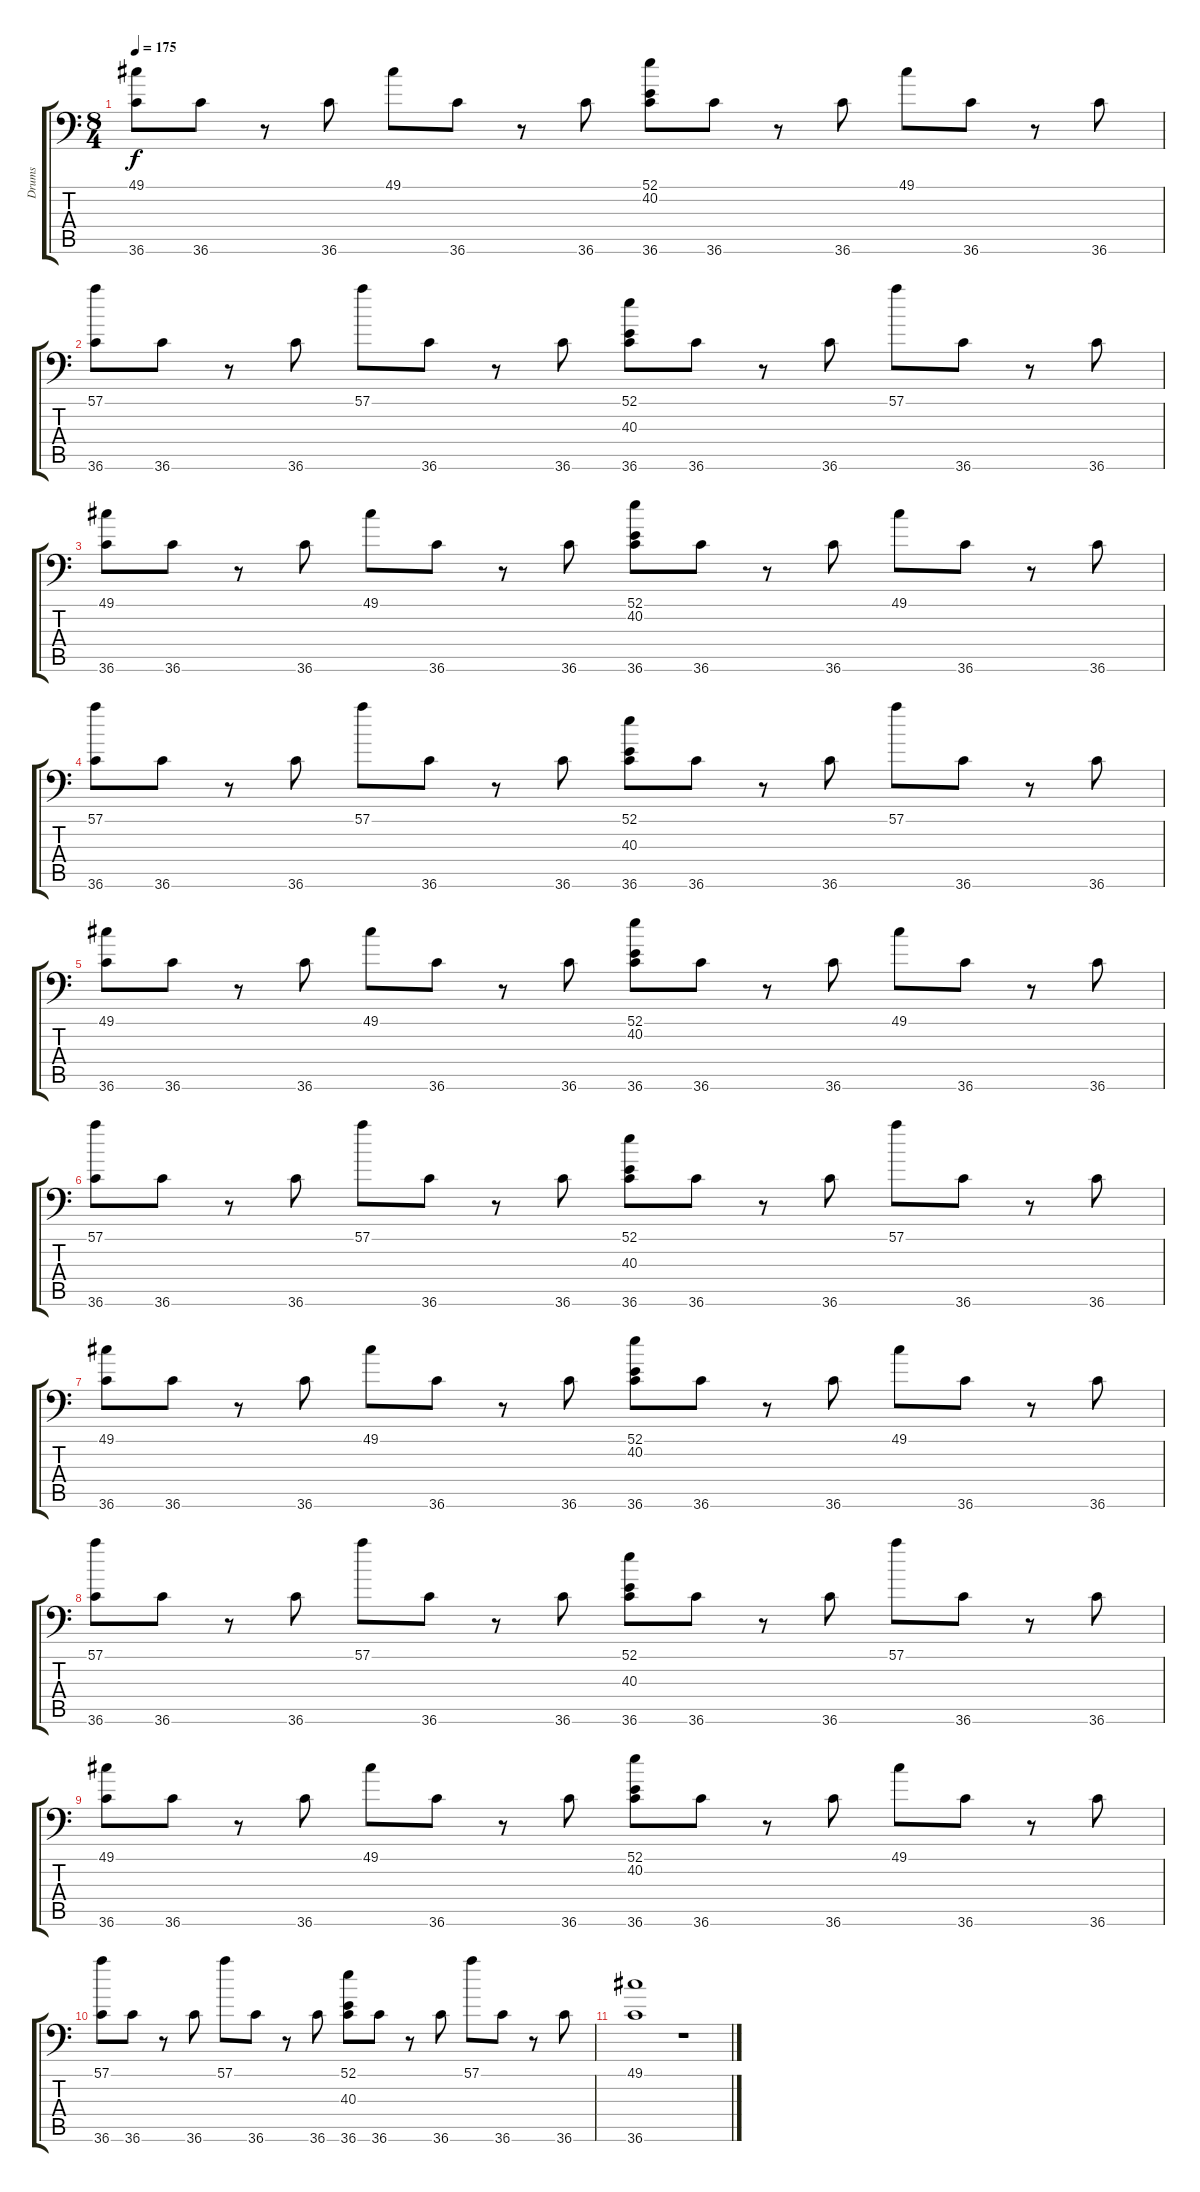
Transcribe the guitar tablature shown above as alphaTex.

\track ("Drums" "Drums") {instrument acousticgrandpiano}
\staff {score tabs}
\tuning (C-1 C-1 C-1 C-1 C-1 C-1) {hide}
\ts (8 4)
\tempo 175
\clef f4
\ks c
(49.1 36.6).8{dy f} 36.6.8 r.8 36.6.8 49.1.8 36.6.8 r.8 36.6.8 (52.1 40.2 36.6).8 36.6.8 r.8 36.6.8 49.1.8 36.6.8 r.8 36.6.8 |
(57.1 36.6).8 36.6.8 r.8 36.6.8 57.1.8 36.6.8 r.8 36.6.8 (52.1 40.3 36.6).8 36.6.8 r.8 36.6.8 57.1.8 36.6.8 r.8 36.6.8 |
(49.1 36.6).8 36.6.8 r.8 36.6.8 49.1.8 36.6.8 r.8 36.6.8 (52.1 40.2 36.6).8 36.6.8 r.8 36.6.8 49.1.8 36.6.8 r.8 36.6.8 |
(57.1 36.6).8 36.6.8 r.8 36.6.8 57.1.8 36.6.8 r.8 36.6.8 (52.1 40.3 36.6).8 36.6.8 r.8 36.6.8 57.1.8 36.6.8 r.8 36.6.8 |
(49.1 36.6).8 36.6.8 r.8 36.6.8 49.1.8 36.6.8 r.8 36.6.8 (52.1 40.2 36.6).8 36.6.8 r.8 36.6.8 49.1.8 36.6.8 r.8 36.6.8 |
(57.1 36.6).8 36.6.8 r.8 36.6.8 57.1.8 36.6.8 r.8 36.6.8 (52.1 40.3 36.6).8 36.6.8 r.8 36.6.8 57.1.8 36.6.8 r.8 36.6.8 |
(49.1 36.6).8 36.6.8 r.8 36.6.8 49.1.8 36.6.8 r.8 36.6.8 (52.1 40.2 36.6).8 36.6.8 r.8 36.6.8 49.1.8 36.6.8 r.8 36.6.8 |
(57.1 36.6).8 36.6.8 r.8 36.6.8 57.1.8 36.6.8 r.8 36.6.8 (52.1 40.3 36.6).8 36.6.8 r.8 36.6.8 57.1.8 36.6.8 r.8 36.6.8 |
(49.1 36.6).8 36.6.8 r.8 36.6.8 49.1.8 36.6.8 r.8 36.6.8 (52.1 40.2 36.6).8 36.6.8 r.8 36.6.8 49.1.8 36.6.8 r.8 36.6.8 |
(57.1 36.6).8 36.6.8 r.8 36.6.8 57.1.8 36.6.8 r.8 36.6.8 (52.1 40.3 36.6).8 36.6.8 r.8 36.6.8 57.1.8 36.6.8 r.8 36.6.8 |
(49.1 36.6).1 r.1
